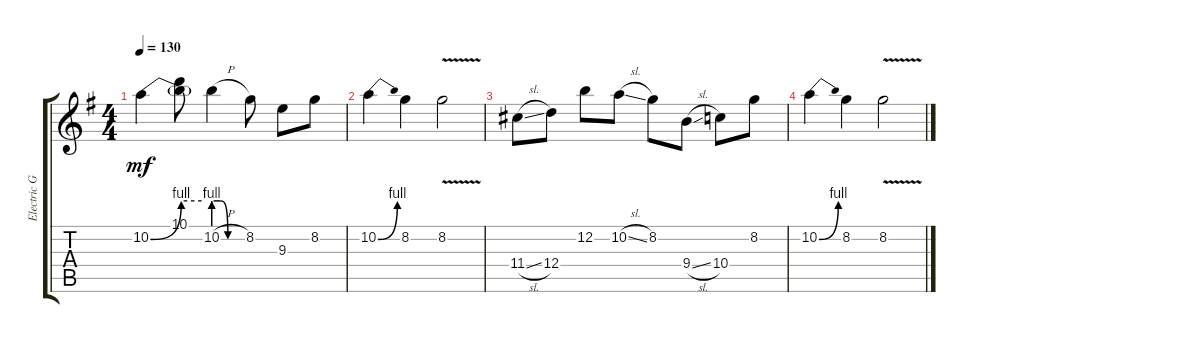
\track ("Electric Guitar" "Electric G") {instrument electricguitarclean}
\staff {score tabs}
\tuning (E4 B3 G3 D3 A2 E2) {hide}
\ts (4 4)
\tempo 130
\clef g2
\ks g
10.2{be (bend 0 0 60 4)}.4{dy mf instrument electricguitarclean} (10.1 10.2{be (hold 0 4 60 4) t}).8 10.2{be (custom 0 4 15 4 30 0 60 0) h}.4 8.2.8 9.3.8 8.2.8 |
10.2{be (bend 0 0 60 4)}.4 8.2.4 8.2{v}.2 |
11.4{sl}.8 12.4.8 12.2.8 10.2{sl}.8 8.2.8 9.4{sl}.8 10.4.8 8.2.8 |
10.2{be (bend 0 0 60 4)}.4 8.2.4 8.2{v}.2
